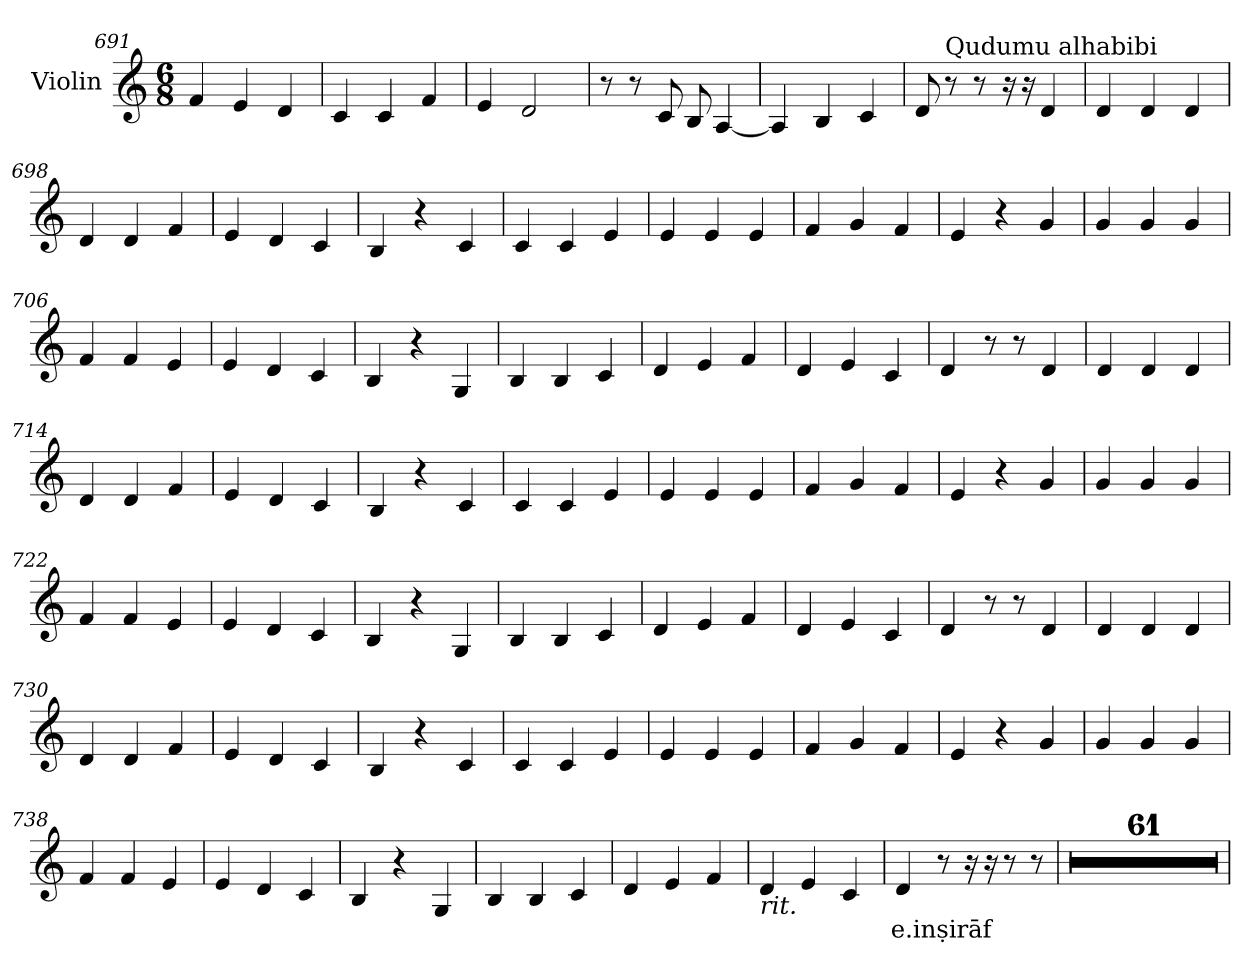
**kern	**text
*part1	*part1
*staff1	*staff1
*I"Violin	*
*clefG2	*
*k[]	*
*M6/8	*
=691	=691
4f/	.
4e/	.
4d/	.
=692	=692
4c/	.
4c/	.
4f/	.
=693	=693
4e/	.
2d/	.
!!LO:LB:g=z
=694	=694
8r	.
8r	.
8c/	.
8B/	.
[4A/	.
=695	=695
4A/]	.
4B/	.
4c/	.
=696	=696
*MM180	*
8d/	.
!LO:TX:a:t=Qudumu alhabibi	!
8r	.
8r	.
16r	.
16r	.
4d/	.
=697	=697
4d/	.
4d/	.
4d/	.
=698	=698
4d/	.
4d/	.
4f/	.
=699	=699
4e/	.
4d/	.
4c/	.
=700	=700
4B/	.
4r	.
4c/	.
!!LO:LB:g=z
=701	=701
4c/	.
4c/	.
4e/	.
=702	=702
4e/	.
4e/	.
4e/	.
=703	=703
4f/	.
4g/	.
4f/	.
=704	=704
4e/	.
4r	.
4g/	.
=705	=705
4g/	.
4g/	.
4g/	.
=706	=706
4f/	.
4f/	.
4e/	.
=707	=707
4e/	.
4d/	.
4c/	.
!!LO:LB:g=z
=708	=708
4B/	.
4r	.
4G/	.
=709	=709
4B/	.
4B/	.
4c/	.
=710	=710
4d/	.
4e/	.
4f/	.
=711	=711
4d/	.
4e/	.
4c/	.
=712	=712
4d/	.
8r	.
8r	.
4d/	.
=713	=713
4d/	.
4d/	.
4d/	.
=714	=714
4d/	.
4d/	.
4f/	.
!!LO:PB:g=z
=715	=715
4e/	.
4d/	.
4c/	.
=716	=716
4B/	.
4r	.
4c/	.
=717	=717
4c/	.
4c/	.
4e/	.
=718	=718
4e/	.
4e/	.
4e/	.
=719	=719
4f/	.
4g/	.
4f/	.
=720	=720
4e/	.
4r	.
4g/	.
=721	=721
4g/	.
4g/	.
4g/	.
!!LO:LB:g=z
=722	=722
4f/	.
4f/	.
4e/	.
=723	=723
4e/	.
4d/	.
4c/	.
=724	=724
4B/	.
4r	.
4G/	.
=725	=725
4B/	.
4B/	.
4c/	.
=726	=726
4d/	.
4e/	.
4f/	.
=727	=727
4d/	.
4e/	.
4c/	.
=728	=728
4d/	.
8r	.
8r	.
4d/	.
!!LO:LB:g=z
=729	=729
4d/	.
4d/	.
4d/	.
=730	=730
4d/	.
4d/	.
4f/	.
=731	=731
4e/	.
4d/	.
4c/	.
=732	=732
4B/	.
4r	.
4c/	.
=733	=733
4c/	.
4c/	.
4e/	.
=734	=734
4e/	.
4e/	.
4e/	.
=735	=735
4f/	.
4g/	.
4f/	.
!!LO:LB:g=z
=736	=736
4e/	.
4r	.
4g/	.
=737	=737
4g/	.
4g/	.
4g/	.
=738	=738
4f/	.
4f/	.
4e/	.
=739	=739
4e/	.
4d/	.
4c/	.
=740	=740
4B/	.
4r	.
4G/	.
=741	=741
4B/	.
4B/	.
4c/	.
=742	=742
4d/	.
4e/	.
4f/	.
!!LO:LB:g=z
=743	=743
!LO:TX:b:i:t=rit.	!
4d/	.
4e/	.
4c/	.
=744	=744
!	!LO:LY:b
4d/	e.inṣirāf
8r	.
16r	.
16r	.
8r	.
8r	.
=745	=745
2.r	.
=746	=746
2.r	.
=747	=747
2.r	.
=748	=748
2.r	.
=749	=749
2.r	.
=750	=750
2.r	.
!!LO:LB:g=z
=751	=751
2.r	.
=752	=752
2.r	.
=753	=753
2.r	.
=754	=754
2.r	.
=755	=755
2.r	.
=756	=756
2.r	.
=757	=757
2.r	.
=758	=758
2.r	.
!!LO:LB:g=z
=759	=759
2.r	.
=760	=760
2.r	.
=761	=761
2.r	.
=762	=762
2.r	.
=763	=763
2.r	.
=764	=764
2.r	.
=765	=765
2.r	.
=766	=766
2.r	.
!!LO:LB:g=z
=767	=767
2.r	.
=768	=768
2.r	.
=769	=769
2.r	.
=770	=770
2.r	.
=771	=771
2.r	.
=772	=772
2.r	.
=773	=773
2.r	.
=774	=774
2.r	.
!!LO:PB:g=z
=775	=775
2.r	.
=776	=776
2.r	.
=777	=777
2.r	.
=778	=778
2.r	.
=779	=779
2.r	.
=780	=780
2.r	.
=781	=781
2.r	.
=782	=782
2.r	.
!!LO:LB:g=z
=783	=783
2.r	.
=784	=784
2.r	.
=785	=785
2.r	.
=786	=786
2.r	.
=787	=787
2.r	.
=788	=788
2.r	.
=789	=789
2.r	.
=790	=790
2.r	.
!!LO:LB:g=z
=791	=791
2.r	.
=792	=792
2.r	.
=793	=793
2.r	.
=794	=794
2.r	.
=795	=795
2.r	.
=796	=796
2.r	.
=797	=797
2.r	.
=798	=798
2.r	.
!!LO:LB:g=z
=799	=799
2.r	.
=800	=800
2.r	.
=801	=801
2.r	.
=802	=802
2.r	.
=803	=803
2.r	.
=804	=804
2.r	.
=805	=805
2.r	.
=	=
*-	*-
